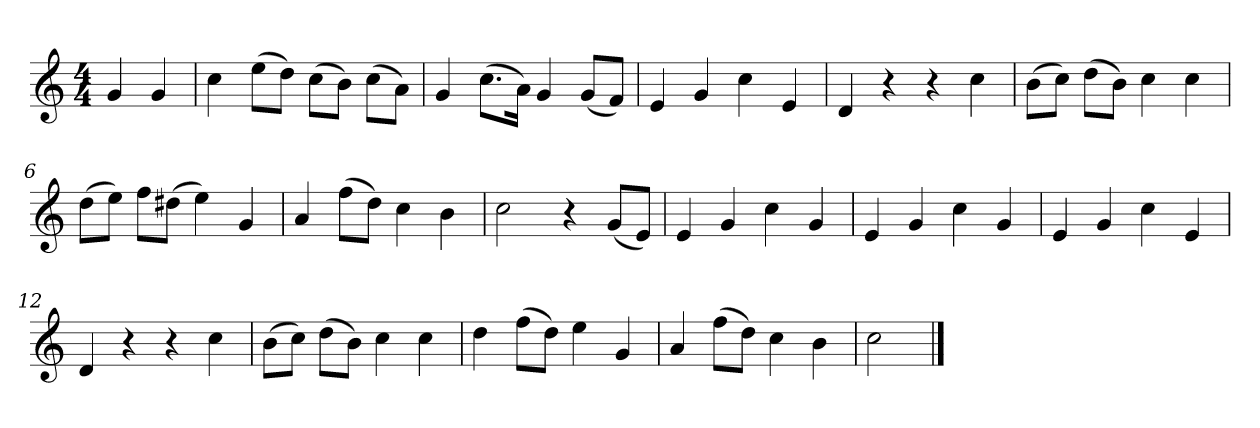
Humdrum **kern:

**kern
*part1
*staff1
*k[]
*M4/4
*MM120
=
4g
4g
=1
4cc
(8eeL
8ddJ)
(8ccL
8bJ)
(8ccL
8aJ)
=2
4g
(8.ccL
16aJk)
4g
(8gL
8fJ)
=3
4e
4g
4cc
4e
=4
4d
4r
4r
4cc
=5
(8bL
8ccJ)
(8ddL
8bJ)
4cc
4cc
=6
(8ddL
8eeJ)
8ffL
(8dd#XJ
4ee)
4g
=7
4a
(8ffL
8ddJ)
4cc
4b
=8
2cc
4r
(8gL
8eJ)
=9
4e
4g
4cc
4g
=10
4e
4g
4cc
4g
=11
4e
4g
4cc
4e
=12
4d
4r
4r
4cc
=13
(8bL
8ccJ)
(8ddL
8bJ)
4cc
4cc
=14
4dd
(8ffL
8ddJ)
4ee
4g
=15
4a
(8ffL
8ddJ)
4cc
4b
=16
2cc
==
*-
